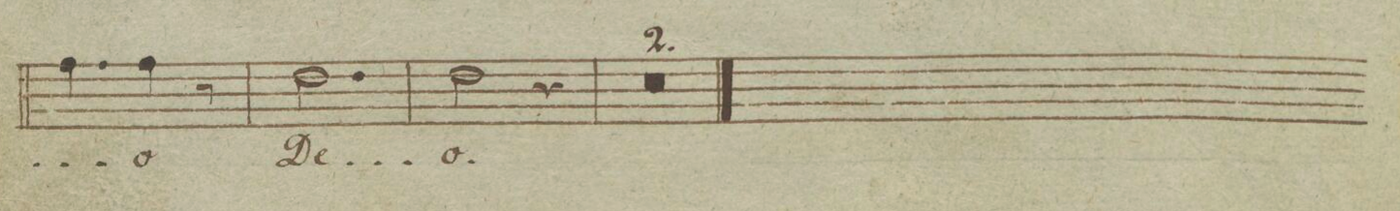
**kern	**text	**dynam
*I"Canto.	*	*
*clefC1	*	*
*k[b-e-]	*	*
*met(c)	*	*
*M6/8	*	*
4.dd\	.	.
4dd\	-o	.
8r	.	.
=73	=73	=73
2.b-\	De-	.
=74	=74	=74
2b-\	-o.	.
4r	.	.
=75	=75	=75
1.r	.	.
=76	=76	=76
=77||	=77||	=77||
*k[f#]	*	*
*G:	*	*
*M2/4	*	*
*-	*-	*-
